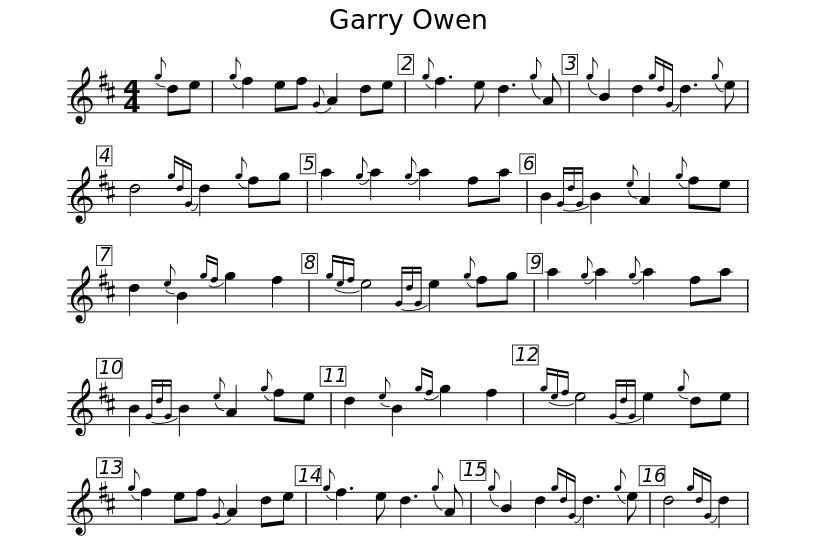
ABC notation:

X:1
L:1/8
M:4/4
I:linebreak $
K:D
V:1 treble
V:1
{g} de |{g} f2 ef{G} A2 de |{g} f3 e d3{g} A |{g} B2 d2{gdG} d3{g} e | d4{gdG} d2{g} fg | %5
 a2{g} a2{g} a2 fa |$ B2{GdG} B2{e} A2{g} fe | d2{e} B2{gf} g2 f2 |{gef} e4{GdG} e2{g} fg | a2{g} a2{g} a2 fa | %10
 B2{GdG} B2{e} A2{g} fe |$ d2{e} B2{gf} g2 f2 |{gef} e4{GdG} e2{g} de |{g} f2 ef{G} A2 de |{g} f3 e d3{g} A | %15
{g} B2 d2{gdG} d3{g} e | d4{gdG} d2 | %17
